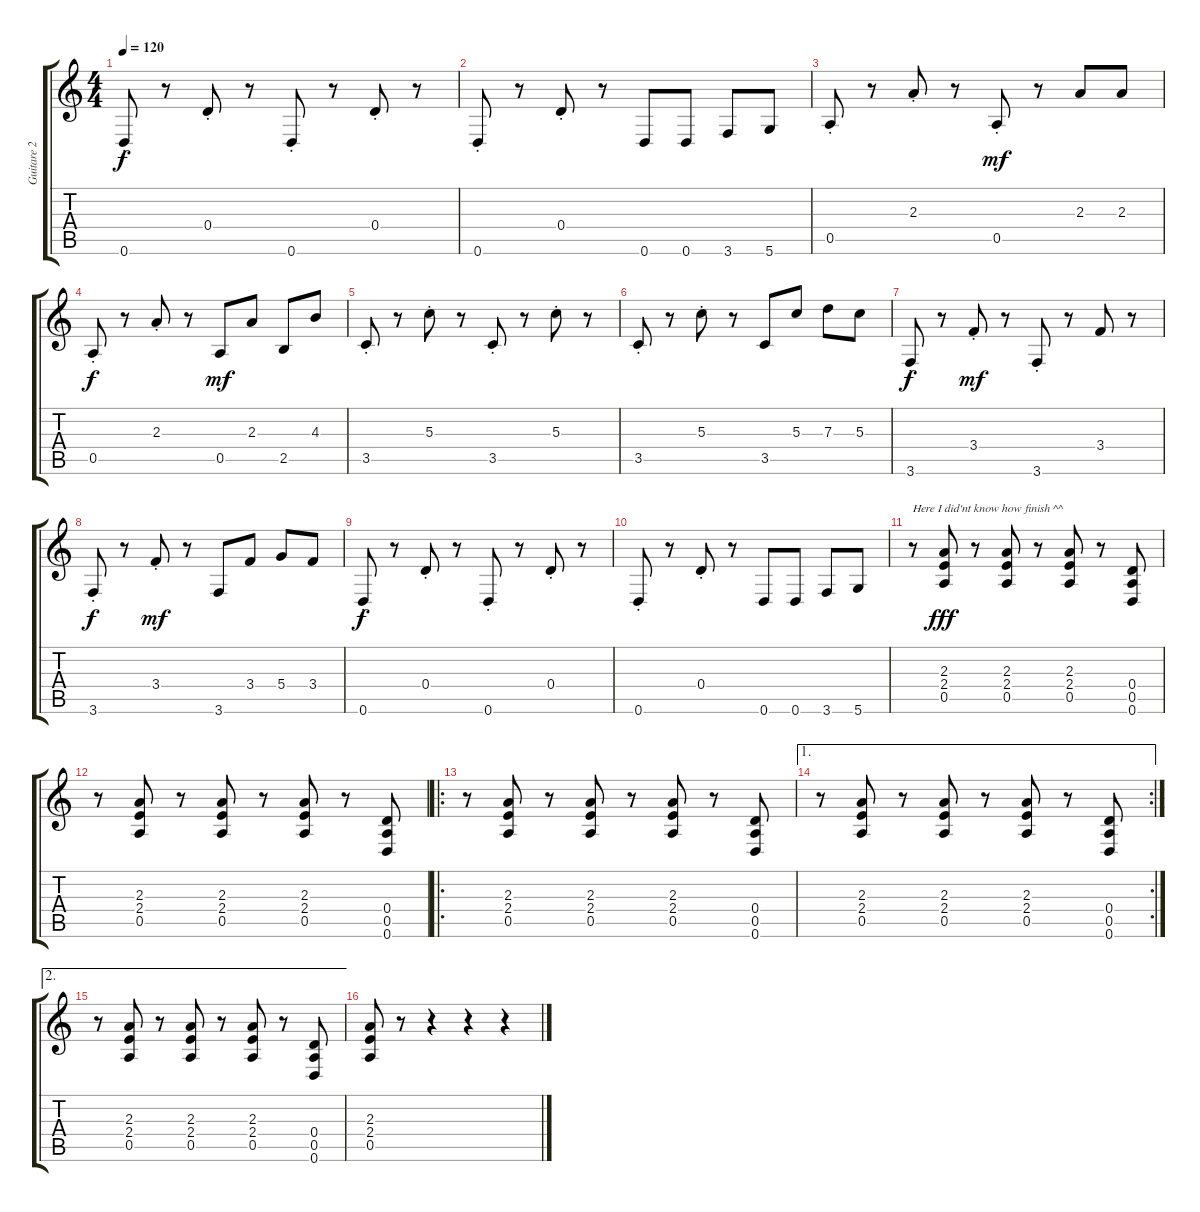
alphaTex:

\track ("Guitare 2" "Guitare 2") {instrument distortionguitar}
\staff {score tabs}
\tuning (E4 B3 G3 D3 A2 D2) {hide}
\ts (4 4)
\tempo 120
\clef g2
\ks c
0.6{st}.8{dy f} r.8 0.4{st}.8 r.8 0.6{st}.8 r.8 0.4{st}.8 r.8 |
0.6{st}.8 r.8 0.4{st}.8 r.8 0.6.8 0.6.8 3.6.8 5.6.8 |
0.5{st}.8 r.8 2.3{st}.8 r.8 0.5{st}.8{dy mf} r.8 2.3.8 2.3.8 |
0.5{st}.8{dy f} r.8 2.3{st}.8 r.8 0.5.8{dy mf} 2.3.8 2.5.8 4.3.8 |
3.5{st}.8 r.8 5.3{st}.8 r.8 3.5{st}.8 r.8 5.3{st}.8 r.8 |
3.5{st}.8 r.8 5.3{st}.8 r.8 3.5.8 5.3.8 7.3.8 5.3.8 |
3.6{st}.8{dy f} r.8 3.4{st}.8{dy mf} r.8 3.6{st}.8 r.8 3.4.8 r.8 |
3.6{st}.8{dy f} r.8 3.4{st}.8{dy mf} r.8 3.6.8 3.4.8 5.4.8 3.4.8 |
0.6{st}.8{dy f} r.8 0.4{st}.8 r.8 0.6{st}.8 r.8 0.4{st}.8 r.8 |
0.6{st}.8 r.8 0.4{st}.8 r.8 0.6.8 0.6.8 3.6.8 5.6.8 |
r.8{txt "Here I did'nt know how finish ^^"} (2.3 2.4 0.5).8{dy fff} r.8 (2.3 2.4 0.5).8 r.8 (2.3 2.4 0.5).8 r.8 (0.4 0.5 0.6).8 |
r.8 (2.3 2.4 0.5).8 r.8 (2.3 2.4 0.5).8 r.8 (2.3 2.4 0.5).8 r.8 (0.4 0.5 0.6).8 |
\ro
r.8 (2.3 2.4 0.5).8 r.8 (2.3 2.4 0.5).8 r.8 (2.3 2.4 0.5).8 r.8 (0.4 0.5 0.6).8 |
\ae 1
\rc 2
r.8 (2.3 2.4 0.5).8 r.8 (2.3 2.4 0.5).8 r.8 (2.3 2.4 0.5).8 r.8 (0.4 0.5 0.6).8 |
\ae 2
r.8 (2.3 2.4 0.5).8 r.8 (2.3 2.4 0.5).8 r.8 (2.3 2.4 0.5).8 r.8 (0.4 0.5 0.6).8 |
(2.3 2.4 0.5).8 r.8 r.4 r.4 r.4
